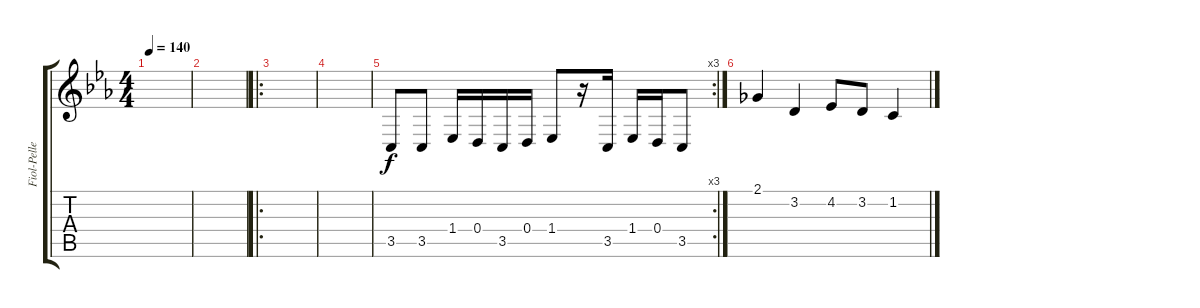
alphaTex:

\track ("Fiol-Pelle (Nästan gäst)" "Fiol-Pelle") {instrument tremolostrings}
\staff {score tabs}
\tuning (E4 B3 G3 D3 A2 E2) {hide}
\ts (4 4)
\tempo 140
\clef g2
\ks eb
|
|
\ro
|
|
\rc 3
3.5.8 3.5.8 1.4.16 0.4.16 3.5.16 0.4.16 1.4.8 r.16 3.5.16 1.4.16 0.4.16 3.5.8 |
2.1.4 3.2.4 4.2.8 3.2.8 1.2.4
